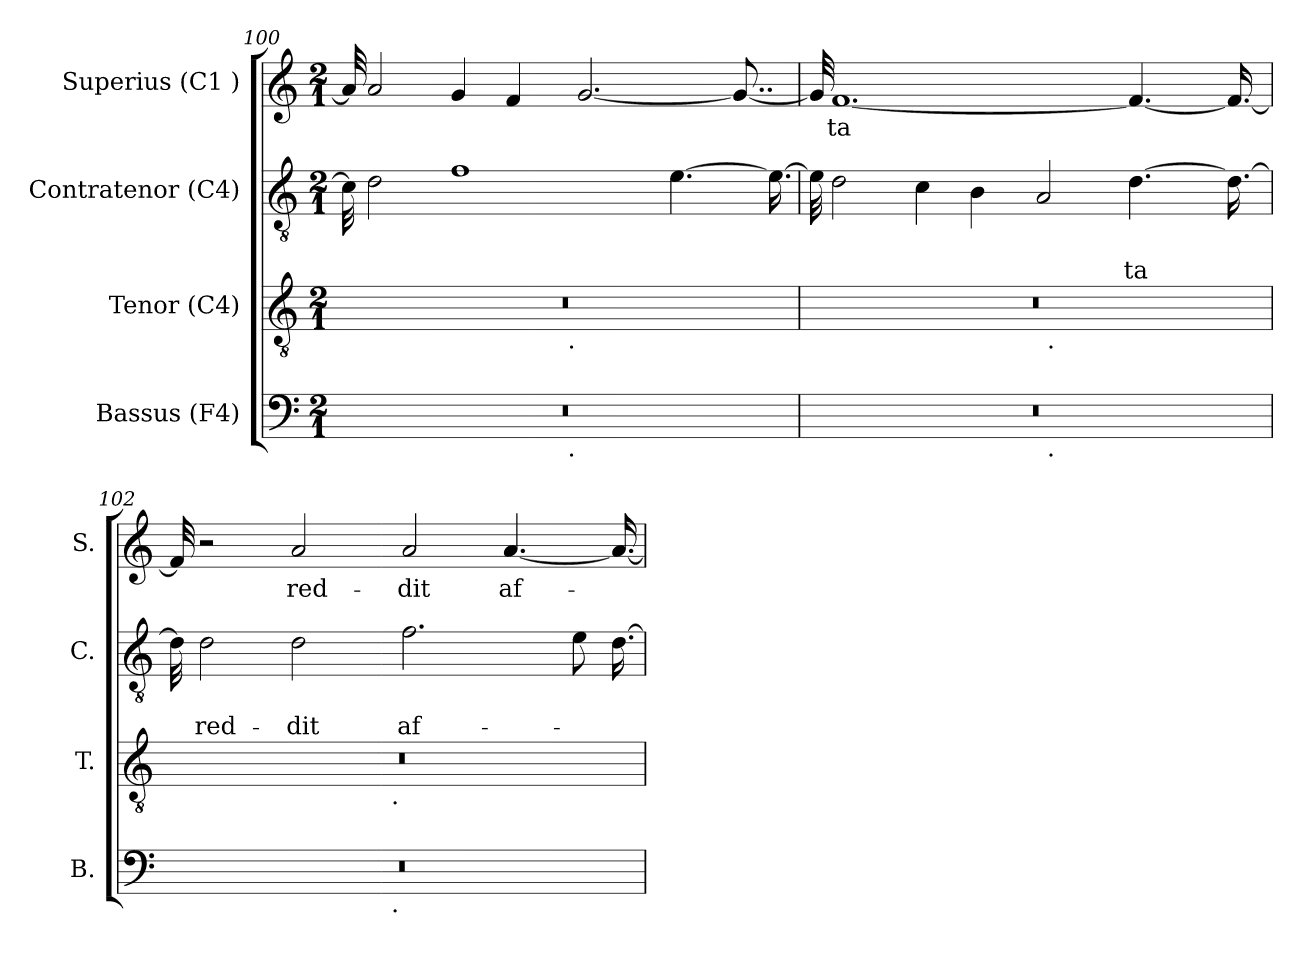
**kern	**kern	**kern	**text	**text	**kern	**text
*part4	*part3	*part2	*part2	*part2	*part1	*part1
*staff4	*staff3	*staff2	*staff2	*staff2	*staff1	*staff1
*I"Bassus (F4)	*I"Tenor (C4)	*I"Contratenor (C4)	*	*	*I"Superius (C1 )	*
*I'B.	*I'T.	*I'C.	*	*	*I'S.	*
*clefF4	*clefGv2	*clefGv2	*	*	*clefG2	*
*k[]	*k[]	*k[]	*	*	*k[]	*
*C:	*C:	*C:	*	*	*C:	*
*M2/1	*M2/1	*M2/1	*	*	*M2/1	*
=100	=100	=100	=100	=100	=100	=100
*^	*^	*	*	*	*	*
0r	1ryy	0r	1ryy	32c\]	.	.	32a/]	.
.	.	.	.	2d\	.	.	2a/	.
.	.	.	.	1f	.	.	4g/	.
.	.	.	.	.	.	.	4f/	.
.	64ryy	.	64ryy	.	.	.	.	.
!	!	!	!LO:TX:b:t=.	!	!	!	!	!
!	!LO:TX:b:t=.	!	!	!	!	!	!	!
.	2ryy	.	2ryy	.	.	.	.	.
.	.	.	.	.	.	.	[<2.g/	.
.	4ryy	.	4ryy	.	.	.	.	.
.	.	.	.	[>4.e\	.	.	.	.
.	8...ryy	.	8...ryy	.	.	.	.	.
.	.	.	.	.	.	.	8..g/_	.
.	.	.	.	16.e\_	.	.	.	.
!!LO:LB:g=z
=101	=101	=101	=101	=101	=101	=101	=101	=101
0r	1ryy	0r	1ryy	32e\]	.	.	32g/]	.
!	!	!	!	!	!	!	!	!LO:LY:b
.	.	.	.	2d\	.	.	[<1.f	-ta
.	.	.	.	4c\	.	.	.	.
.	.	.	.	4B\	.	.	.	.
.	32.ryy	.	32.ryy	.	.	.	.	.
.	.	.	.	2A/	.	.	.	.
!	!	!	!LO:TX:b:t=.	!	!	!	!	!
!	!LO:TX:b:t=.	!	!	!	!	!	!	!
.	2ryy	.	2ryy	.	.	.	.	.
!	!	!	!	!	!	!LO:LY:b	!	!
.	.	.	.	[>4.d\	.	-ta	4.f/_	.
.	4ryy	.	4ryy	.	.	.	.	.
.	8ryy	.	8ryy	.	.	.	.	.
.	.	.	.	16.d\_	.	.	16.f/_	.
.	16ryy	.	16ryy	.	.	.	.	.
.	64ryy	.	64ryy	.	.	.	.	.
=102	=102	=102	=102	=102	=102	=102	=102	=102
0r	1ryy	0r	1ryy	32d\]	.	.	32f/]	.
!	!	!	!	!	!	!LO:LY:b	!	!
.	.	.	.	2d\	.	red-	2r	.
!	!	!	!	!	!	!LO:LY:b	!	!LO:LY:b
.	.	.	.	2d\	.	-dit	2a/	red-
.	64ryy	.	64ryy	.	.	.	.	.
!	!	!	!LO:TX:b:t=.	!	!	!	!	!
!	!LO:TX:b:t=.	!	!	!	!	!	!	!
.	2ryy	.	2ryy	.	.	.	.	.
!	!	!	!	!	!	!LO:LY:b	!	!LO:LY:b
.	.	.	.	2.f\	.	af-	2a/	-dit
.	4ryy	.	4ryy	.	.	.	.	.
!	!	!	!	!	!	!	!	!LO:LY:b
.	.	.	.	.	.	.	[<4.a/	af-
.	8...ryy	.	8...ryy	.	.	.	.	.
.	.	.	.	8e\	.	.	.	.
.	.	.	.	[>16.d\	.	.	16.a/_	.
*v	*v	*	*	*	*	*	*	*
*	*v	*v	*	*	*	*	*
=	=	=	=	=	=	=
*-	*-	*-	*-	*-	*-	*-
